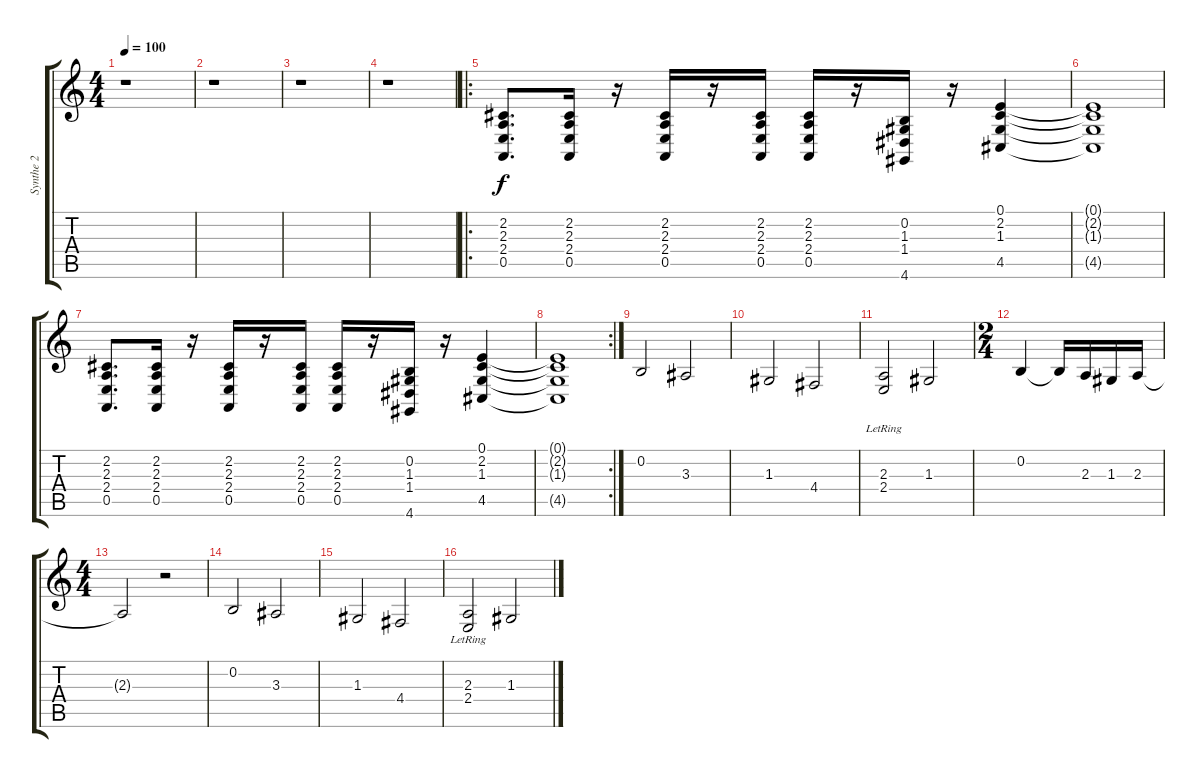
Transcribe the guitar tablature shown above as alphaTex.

\track ("Synthe 2" "Synthe 2") {instrument synthbrass2}
\staff {score tabs}
\tuning (E4 B3 G3 D3 A2 E2) {hide}
\ts (4 4)
\tempo 100
\clef g2
\ks c
r.1{dy f instrument synthbrass2} |
r.1 |
r.1 |
r.1 |
\ro
(2.2 2.3 2.4 0.5).8{d} (2.2 2.3 2.4 0.5).16 r.16 (2.2 2.3 2.4 0.5).16 r.16 (2.2 2.3 2.4 0.5).16 (2.2 2.3 2.4 0.5).16 r.16 (0.2 1.3 1.4 4.6).16 r.16 (0.1 2.2 1.3 4.5).4 |
(0.1{t} 2.2{t} 1.3{t} 4.5{t}).1 |
(2.2 2.3 2.4 0.5).8{d} (2.2 2.3 2.4 0.5).16 r.16 (2.2 2.3 2.4 0.5).16 r.16 (2.2 2.3 2.4 0.5).16 (2.2 2.3 2.4 0.5).16 r.16 (0.2 1.3 1.4 4.6).16 r.16 (0.1 2.2 1.3 4.5).4 |
\rc 2
(0.1{t} 2.2{t} 1.3{t} 4.5{t}).1 |
0.2.2 3.3.2 |
1.3.2 4.4.2 |
(2.3 2.4{lr}).2 1.3.2 |
\ts (2 4)
0.2.4 0.2{t}.16 2.3.16 1.3.16 2.3.16 |
\ts (4 4)
2.3{t}.2 r.2 |
0.2.2 3.3.2 |
1.3.2 4.4.2 |
(2.3 2.4{lr}).2 1.3.2
